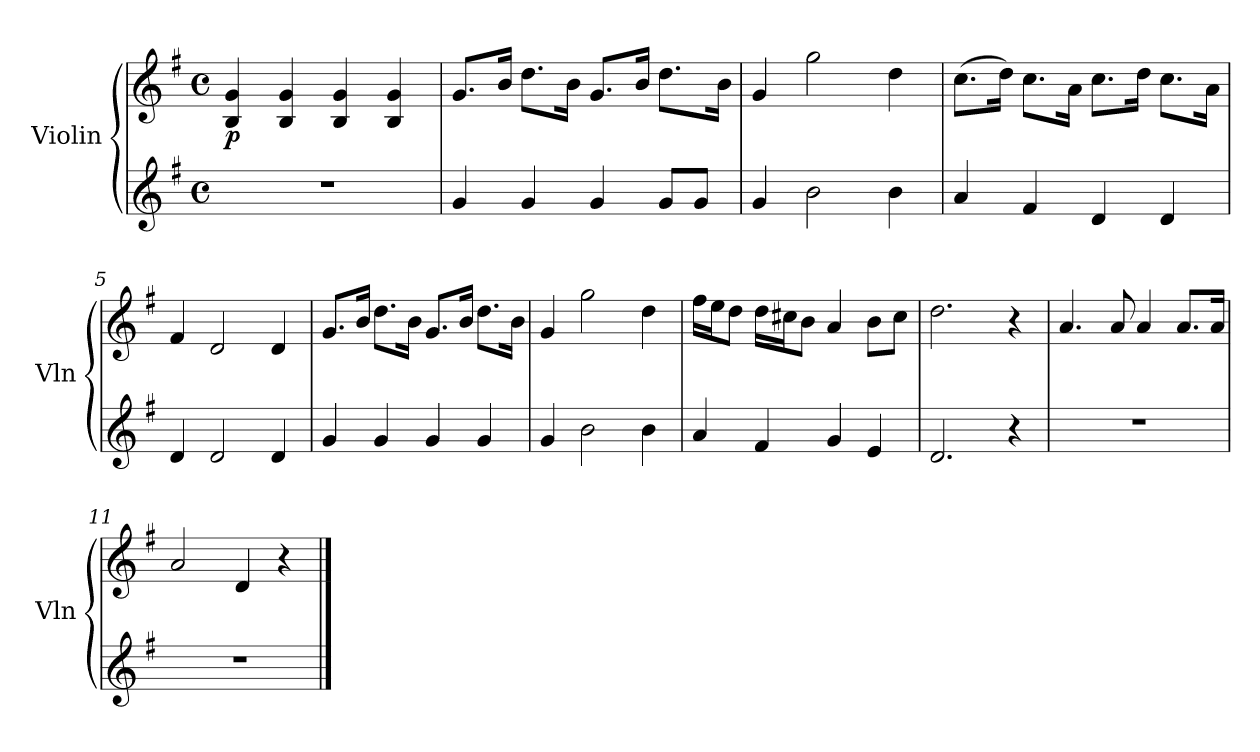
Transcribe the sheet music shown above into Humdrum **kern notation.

**kern	**kern	**dynam
*part2	*part1	*part1
*staff2	*staff1	*staff1
*I"Violin	*I"Violin	*
*I'Vln	*I'Vln	*
*clefG2	*clefG2	*
*k[f#]	*k[f#]	*
*M4/4	*M4/4	*
*met(c)	*met(c)	*
=1	=1	=1
!	!	!LO:DY:b
1r	4B/ 4g/	p
.	4B/ 4g/	.
.	4B/ 4g/	.
.	4B/ 4g/	.
=2	=2	=2
4g/	8.g/L	.
.	16b/Jk	.
4g/	8.dd\L	.
.	16b\Jk	.
4g/	8.g/L	.
.	16b/Jk	.
8g/L	8.dd\L	.
8g/J	.	.
.	16b\Jk	.
=3	=3	=3
4g/	4g/	.
2b\	2gg\	.
4b\	4dd\	.
=4	=4	=4
4a/	(>8.cc\L	.
.	16dd\Jk)	.
4f#/	8.cc\L	.
.	16a\Jk	.
4d/	8.cc\L	.
.	16dd\Jk	.
4d/	8.cc\L	.
.	16a\Jk	.
=5	=5	=5
4d/	4f#/	.
2d/	2d/	.
4d/	4d/	.
!!LO:LB:g=z
=6	=6	=6
4g/	8.g/L	.
.	16b/Jk	.
4g/	8.dd\L	.
.	16b\Jk	.
4g/	8.g/L	.
.	16b/Jk	.
4g/	8.dd\L	.
.	16b\Jk	.
=7	=7	=7
4g/	4g/	.
2b\	2gg\	.
4b\	4dd\	.
=8	=8	=8
4a/	16ff#\LL	.
.	16ee\J	.
.	8dd\J	.
4f#/	16dd\LL	.
.	16cc#X\J	.
.	8b\J	.
4g/	4a/	.
4e/	8b\L	.
.	8cc#\J	.
=9	=9	=9
2.d/	2.dd\	.
4r	4r	.
=10	=10	=10
1r	4.a/	.
.	8a/	.
.	4a/	.
.	8.a/L	.
.	16a/Jk	.
!!LO:LB:g=z
=11	=11	=11
1r	2a/	.
.	4d/	.
.	4r	.
==	==	==
*-	*-	*-
